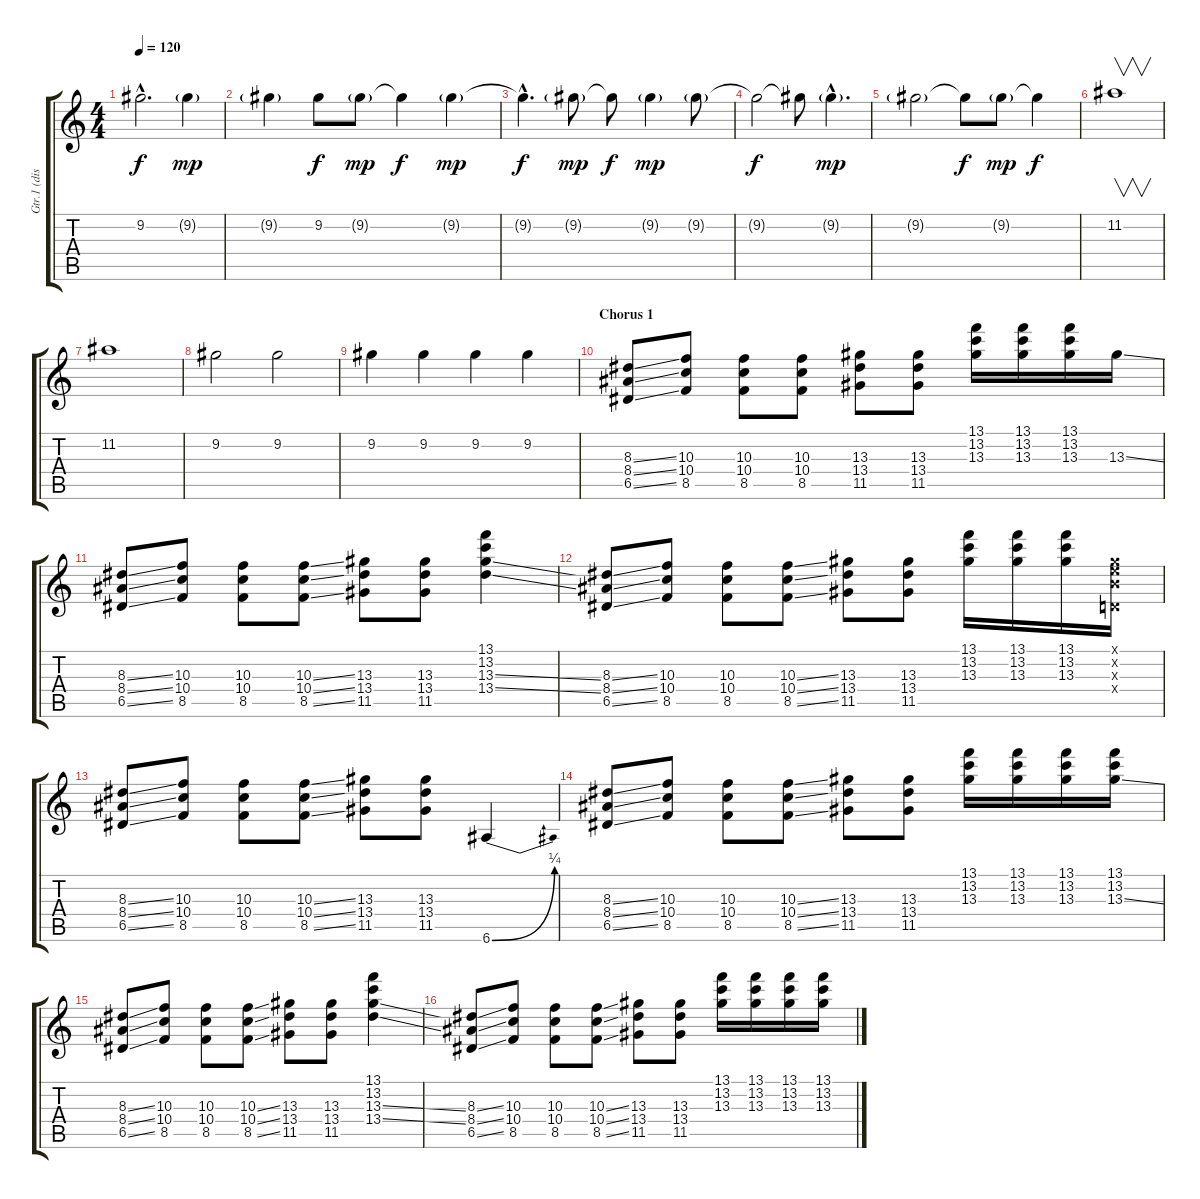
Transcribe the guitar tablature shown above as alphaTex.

\track ("Gtr.1 (disto)" "Gtr.1 (dis") {instrument distortionguitar}
\staff {score tabs}
\tuning (E4 B3 G3 D3 A2 E2) {hide}
\ts (4 4)
\tempo 120
\clef g2
\ks c
9.2{hac t}.2{d dy f} 9.2{g}.4{dy mp} |
9.2{g}.4 9.2.8{dy f} 9.2{g}.8{dy mp} 9.2{t}.4{dy f} 9.2{g}.4{dy mp} |
9.2{hac t}.4{d dy f} 9.2{g}.8{dy mp} 9.2{t}.8{dy f} 9.2{g}.4{dy mp} 9.2{g}.8 |
9.2{t}.2{dy f} 9.2{t}.8 9.2{g hac}.4{d dy mp} |
9.2{g}.2 9.2{t}.8{dy f} 9.2{g}.8{dy mp} 9.2{t}.4{dy f} |
11.2.1{v} |
11.2.1 |
9.2.2 9.2.2 |
9.2.4 9.2.4 9.2.4 9.2.4 |
\section ("" "Chorus 1")
(8.3{ss} 8.4{ss} 6.5{ss}).8 (10.3 10.4 8.5).8 (10.3 10.4 8.5).8 (10.3 10.4 8.5).8 (13.3 13.4 11.5).8 (13.3 13.4 11.5).8 (13.1 13.2 13.3).16 (13.1 13.2 13.3).16 (13.1 13.2 13.3).16 13.3{ss}.16 |
(8.3{ss} 8.4{ss} 6.5{ss}).8 (10.3 10.4 8.5).8 (10.3 10.4 8.5).8 (10.3{ss} 10.4{ss} 8.5{ss}).8 (13.3 13.4 11.5).8 (13.3 13.4 11.5).8 (13.1 13.2 13.3{ss} 13.4{ss}).4 |
(8.3{ss} 8.4{ss} 6.5{ss}).8 (10.3 10.4 8.5).8 (10.3 10.4 8.5).8 (10.3{ss} 10.4{ss} 8.5{ss}).8 (13.3 13.4 11.5).8 (13.3 13.4 11.5).8 (13.1 13.2 13.3).16 (13.1 13.2 13.3).16 (13.1 13.2 13.3).16 (0.1{x} 0.2{x} 13.3{x} 0.4{x}).16 |
(8.3{ss} 8.4{ss} 6.5{ss}).8 (10.3 10.4 8.5).8 (10.3 10.4 8.5).8 (10.3{ss} 10.4{ss} 8.5{ss}).8 (13.3 13.4 11.5).8 (13.3 13.4 11.5).8 6.6{be (bend 0 0 60 1)}.4 |
(8.3{ss} 8.4{ss} 6.5{ss}).8 (10.3 10.4 8.5).8 (10.3 10.4 8.5).8 (10.3{ss} 10.4{ss} 8.5{ss}).8 (13.3 13.4 11.5).8 (13.3 13.4 11.5).8 (13.1 13.2 13.3).16 (13.1 13.2 13.3).16 (13.1 13.2 13.3).16 (13.1 13.2 13.3{ss}).16 |
(8.3{ss} 8.4{ss} 6.5{ss}).8 (10.3 10.4 8.5).8 (10.3 10.4 8.5).8 (10.3{ss} 10.4{ss} 8.5{ss}).8 (13.3 13.4 11.5).8 (13.3 13.4 11.5).8 (13.1 13.2 13.3{ss} 13.4{ss}).4 |
(8.3{ss} 8.4{ss} 6.5{ss}).8 (10.3 10.4 8.5).8 (10.3 10.4 8.5).8 (10.3{ss} 10.4{ss} 8.5{ss}).8 (13.3 13.4 11.5).8 (13.3 13.4 11.5).8 (13.1 13.2 13.3).16 (13.1 13.2 13.3).16 (13.1 13.2 13.3).16 (13.1 13.2 13.3{ss}).16
